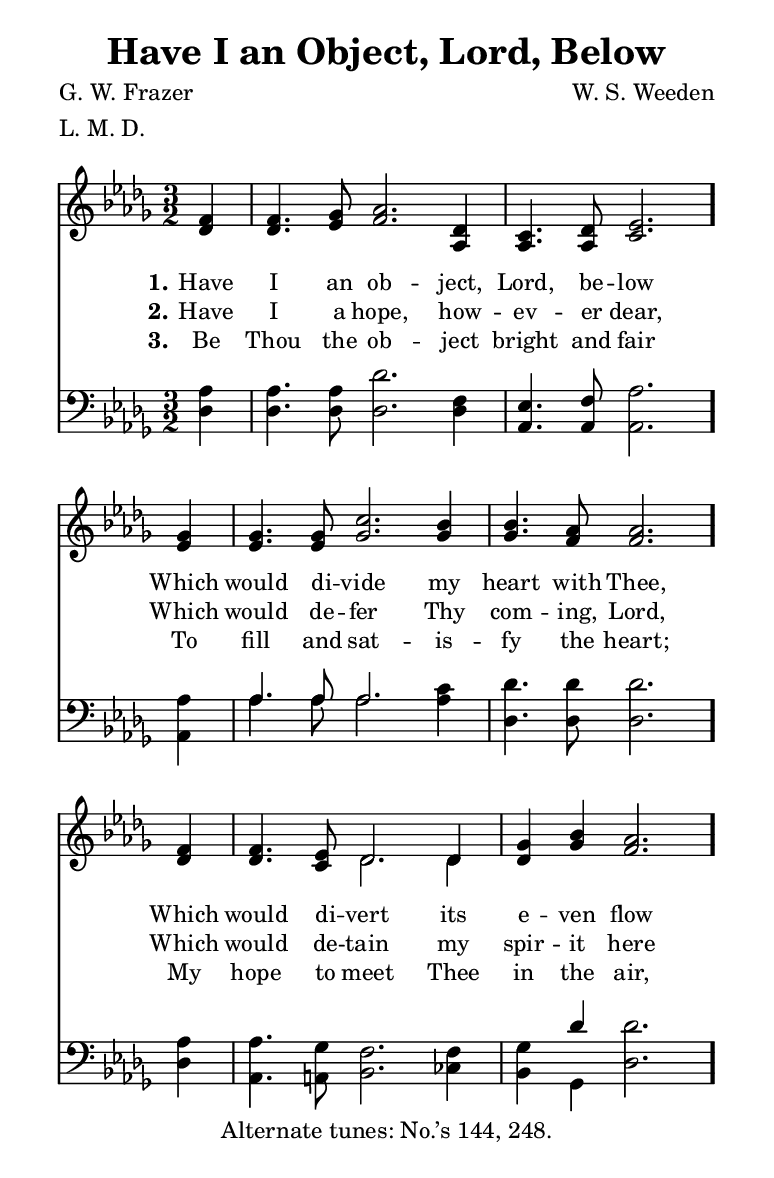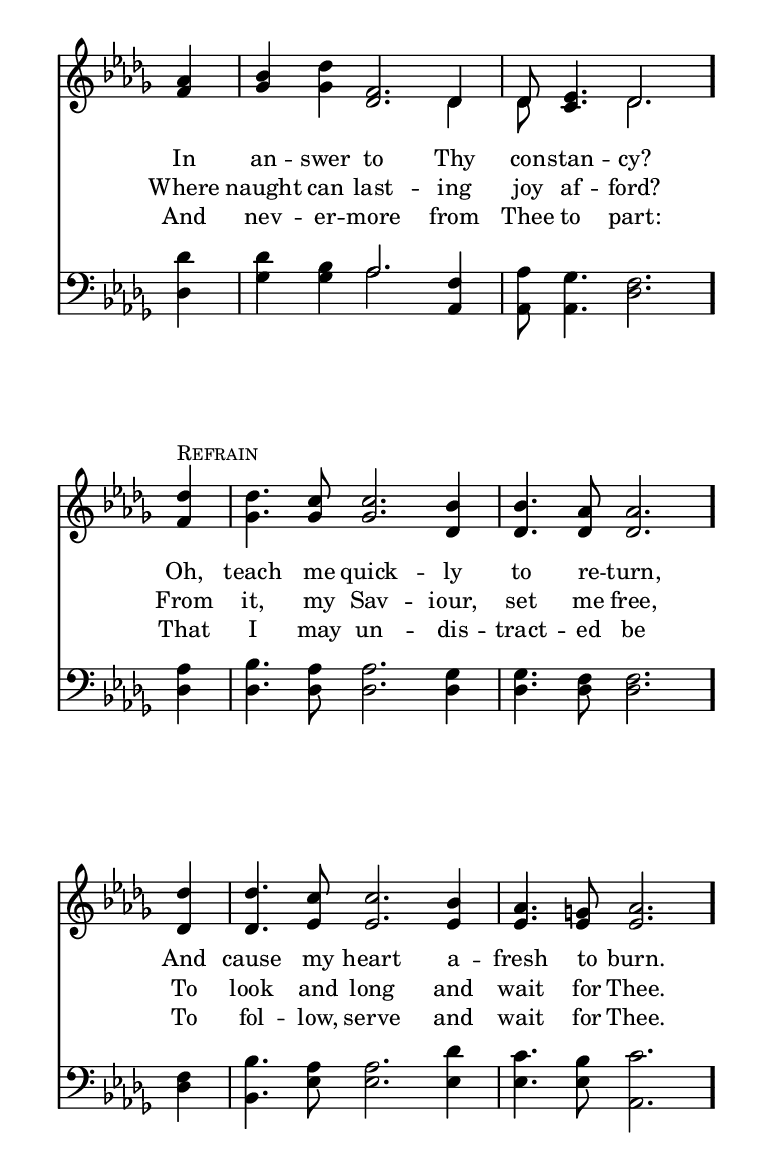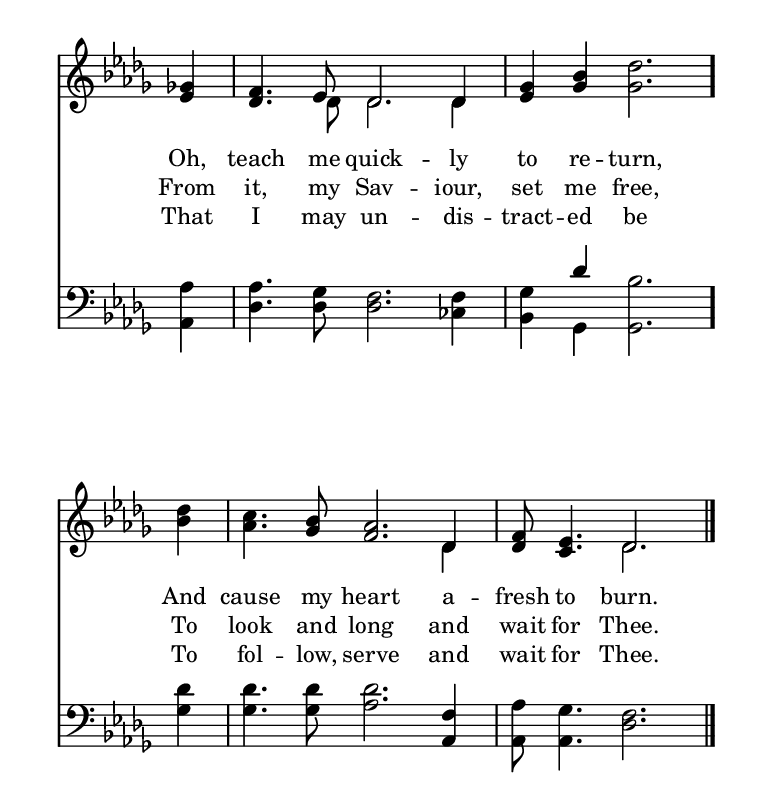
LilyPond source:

\include "common/global.ily"
\paper {
  \include "common/paper.ily"
  ragged-last-bottom = ##t
  systems-per-page = #(cond (is-eogsized 4) (#t #f))
  system-count = #(cond (is-eogsized 5) (#t #f))
  page-count = ##f
  oddFooterMarkup = \markup { \fill-line { \on-the-fly \first-page "Alternate tunes: No.’s 144, 248." } }
}

\header{
  hymnnumber = "164"
  title = "Have I an Object, Lord, Below"
  tunename = "Mother’s Prayer"
  meter = "L. M. D."
  poet = "G. W. Frazer"
  composer = "W. S. Weeden"
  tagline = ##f
}

patternAA = { c4 | c4. c8 c2. c4 | c4. c8 c2. }
patternAB = { c4 | c4. c8 c2. c4 | c4  c4 c2. }
patternAC = { c4 | c4. c8 c2. c4 | c8 c4. c2. }

patternBA = { c4 | c4  c4 c2. c4 | c8 c4. c2. }

global = {
  \include "common/overrides.ily"
  \override Staff.TimeSignature.style = #'numbered
  \time 3/2
  \override Score.MetronomeMark.transparent = ##t % hide all fermata changes too
  \tempo 2=70
  \key des \major
  \partial 4
  \autoBeamOff
}

notesSoprano = {
\global
\relative c' {

  \changePitch \patternAA { f | f ges aes des, | c des ees }
  \changePitch \patternAA { ges | ges ges c bes | bes aes aes }
  \changePitch \patternAB { f | f ees des des | ges bes aes }
  \changePitch \patternBA { aes | bes des f, des | des ees des } \eogbreak

  << s^\markup { \small \caps "Refrain" }
  \changePitch \patternAA { des' | des c c bes | bes aes aes } >>
  \changePitch \patternAA { des | des c c bes | aes g aes }
  \changePitch \patternAB { ges | f ees des des | ges bes des }
  \changePitch \patternAC { des | c bes aes des, | f ees des }

  \bar "|."

}
}

notesAlto = {
\global
\relative e' {

  \changePitch \patternAA { des | des ees f aes, | aes aes c }
  \changePitch \patternAA { ees | ees ees ges ges | ges f f }
  \changePitch \patternAB { des | des c des des | des ges f }
  \changePitch \patternBA { f | ges ges des des | des c des }

  \changePitch \patternAA { f | ges ges ges des | des des des }
  \changePitch \patternAA { des | des ees ees ees | ees ees ees }
  \changePitch \patternAB { ees | des des des des | ees ges ges }
  \changePitch \patternAC { bes | aes ges f des | des c des }

}
}

notesTenor = {
\global
\relative a {

  \changePitch \patternAA { aes | aes aes des f, | ees f aes }
  \changePitch \patternAA { aes | aes aes aes c | des des des }
  \changePitch \patternAB { aes | aes ges f f | ges des' des }
  \changePitch \patternBA { des | des bes aes f | aes ges f }

  \changePitch \patternAA { aes | bes aes aes ges | ges f f }
  \changePitch \patternAA { f | bes aes aes des | c bes c }
  \changePitch \patternAB { aes | aes ges f f | ges des' bes }
  \changePitch \patternAC { des | des des des f, | aes ges f }

}
}

notesBass = {
\global
\relative f {

  \changePitch \patternAA { des | des des des des | aes aes aes }
  \changePitch \patternAA { aes | aes' aes aes aes | des, des des }
  \changePitch \patternAB { des | aes a bes ces | bes ges des' }
  \changePitch \patternBA { des | ges ges aes aes, | aes aes des }

  \changePitch \patternAA { des | des des des des | des des des }
  \changePitch \patternAA { des | bes ees ees ees | ees ees aes, }
  \changePitch \patternAB { aes | des des des ces | bes ges ges }
  \changePitch \patternAC { ges' | ges ges aes aes, | aes aes des }

}
}

wordsA = \lyricmode {
\set stanza = "1."

Have I an ob -- ject, Lord, be -- low \bar "."
Which would di -- vide my heart with Thee, \bar "."
Which would di -- vert its e -- ven flow \bar "."
In an -- swer to Thy con -- stan -- cy? \bar "."
Oh, teach me quick -- ly to re -- turn, \bar "."
And cause my heart a -- fresh to burn. \bar "."
%{HIDE>%} Oh, teach me quick -- ly to re -- turn, \bar "."
And cause my heart a -- fresh to burn. %{<HIDE%} \bar "."

}

wordsB = \lyricmode {
\set stanza = "2."

Have I a hope, how -- ev -- er dear,
Which would de -- fer Thy com -- ing, Lord,
Which would de -- tain my spir -- it here
Where naught can last -- ing joy af -- ford?
From it, my Sav -- iour, set me free,
To look and long and wait for Thee.
%{HIDE>%} From it, my Sav -- iour, set me free,
To look and long and wait for Thee. %{<HIDE%}

}

wordsC = \lyricmode {
\set stanza = "3."

Be Thou the ob -- ject bright and fair
To fill and sat -- is -- fy the heart;
My hope to meet Thee in the air,
And nev -- er -- more from Thee to part:
That I may un -- dis -- tract -- ed be
To fol -- low, serve and wait for Thee.
%{HIDE>%} That I may un -- dis -- tract -- ed be
To fol -- low, serve and wait for Thee. %{<HIDE%}

}

\score {
  \context ChoirStaff <<
    \context Staff = upper <<
      \set Staff.autoBeaming = ##f
      \set ChoirStaff.systemStartDelimiter = #'SystemStartBar
      \set ChoirStaff.printPartCombineTexts = ##f
      \partcombine #'(2 . 9) \notesSoprano \notesAlto
      \context NullVoice = sopranos { \voiceOne << \notesSoprano >> }
      \context Lyrics = one   \lyricsto sopranos \wordsA
      \context Lyrics = two   \lyricsto sopranos \wordsB
      \context Lyrics = three \lyricsto sopranos \wordsC
    >>
    \context Staff = men <<
      \set Staff.autoBeaming = ##f
      \clef bass
      \set ChoirStaff.printPartCombineTexts = ##f
      \partcombine #'(2 . 9) \notesTenor \notesBass
    >>
  >>
  \layout {
    \include "common/layout.ily"
  }
  \midi{
    \include "common/midi.ily"
  }
}

\version "2.19.49"  % necessary for upgrading to future LilyPond versions.

% vi:set et ts=2 sw=2 ai nocindent syntax=lilypond:
